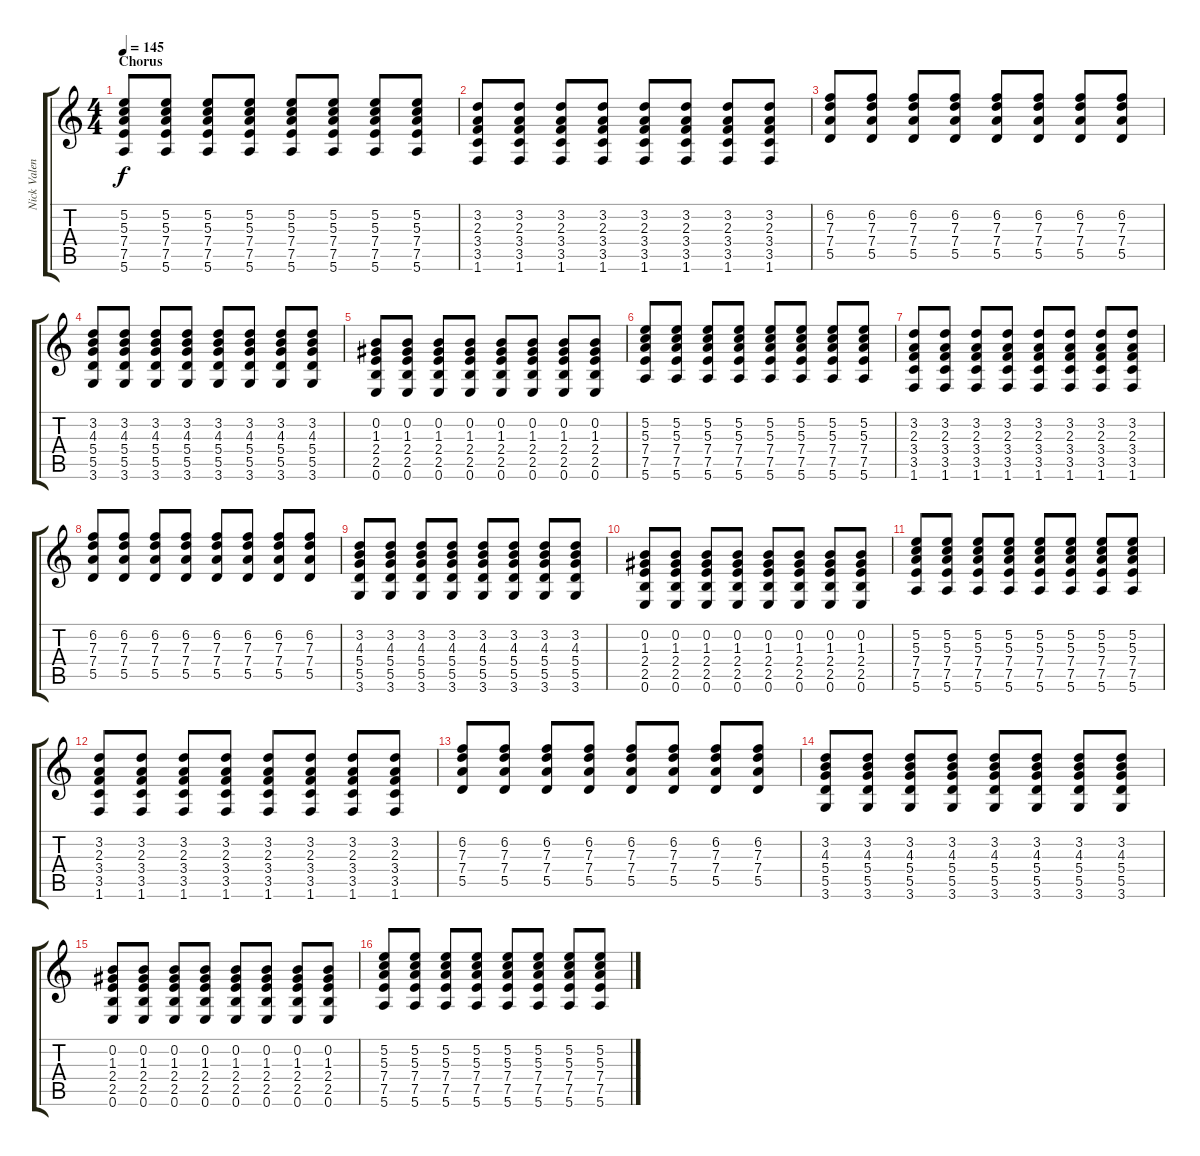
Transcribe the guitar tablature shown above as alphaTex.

\track ("Nick Valensi" "Nick Valen") {instrument electricguitarclean}
\staff {score tabs}
\tuning (E4 B3 G3 D3 A2 E2) {hide}
\ts (4 4)
\section ("" "Chorus")
\tempo 145
\clef g2
\ks c
(5.2 5.3 7.4 7.5 5.6).8{dy f} (5.2 5.3 7.4 7.5 5.6).8 (5.2 5.3 7.4 7.5 5.6).8 (5.2 5.3 7.4 7.5 5.6).8 (5.2 5.3 7.4 7.5 5.6).8 (5.2 5.3 7.4 7.5 5.6).8 (5.2 5.3 7.4 7.5 5.6).8 (5.2 5.3 7.4 7.5 5.6).8 |
(3.2 2.3 3.4 3.5 1.6).8 (3.2 2.3 3.4 3.5 1.6).8 (3.2 2.3 3.4 3.5 1.6).8 (3.2 2.3 3.4 3.5 1.6).8 (3.2 2.3 3.4 3.5 1.6).8 (3.2 2.3 3.4 3.5 1.6).8 (3.2 2.3 3.4 3.5 1.6).8 (3.2 2.3 3.4 3.5 1.6).8 |
(6.2 7.3 7.4 5.5).8 (6.2 7.3 7.4 5.5).8 (6.2 7.3 7.4 5.5).8 (6.2 7.3 7.4 5.5).8 (6.2 7.3 7.4 5.5).8 (6.2 7.3 7.4 5.5).8 (6.2 7.3 7.4 5.5).8 (6.2 7.3 7.4 5.5).8 |
(3.2 4.3 5.4 5.5 3.6).8 (3.2 4.3 5.4 5.5 3.6).8 (3.2 4.3 5.4 5.5 3.6).8 (3.2 4.3 5.4 5.5 3.6).8 (3.2 4.3 5.4 5.5 3.6).8 (3.2 4.3 5.4 5.5 3.6).8 (3.2 4.3 5.4 5.5 3.6).8 (3.2 4.3 5.4 5.5 3.6).8 |
(0.2 1.3 2.4 2.5 0.6).8 (0.2 1.3 2.4 2.5 0.6).8 (0.2 1.3 2.4 2.5 0.6).8 (0.2 1.3 2.4 2.5 0.6).8 (0.2 1.3 2.4 2.5 0.6).8 (0.2 1.3 2.4 2.5 0.6).8 (0.2 1.3 2.4 2.5 0.6).8 (0.2 1.3 2.4 2.5 0.6).8 |
(5.2 5.3 7.4 7.5 5.6).8 (5.2 5.3 7.4 7.5 5.6).8 (5.2 5.3 7.4 7.5 5.6).8 (5.2 5.3 7.4 7.5 5.6).8 (5.2 5.3 7.4 7.5 5.6).8 (5.2 5.3 7.4 7.5 5.6).8 (5.2 5.3 7.4 7.5 5.6).8 (5.2 5.3 7.4 7.5 5.6).8 |
(3.2 2.3 3.4 3.5 1.6).8 (3.2 2.3 3.4 3.5 1.6).8 (3.2 2.3 3.4 3.5 1.6).8 (3.2 2.3 3.4 3.5 1.6).8 (3.2 2.3 3.4 3.5 1.6).8 (3.2 2.3 3.4 3.5 1.6).8 (3.2 2.3 3.4 3.5 1.6).8 (3.2 2.3 3.4 3.5 1.6).8 |
(6.2 7.3 7.4 5.5).8 (6.2 7.3 7.4 5.5).8 (6.2 7.3 7.4 5.5).8 (6.2 7.3 7.4 5.5).8 (6.2 7.3 7.4 5.5).8 (6.2 7.3 7.4 5.5).8 (6.2 7.3 7.4 5.5).8 (6.2 7.3 7.4 5.5).8 |
(3.2 4.3 5.4 5.5 3.6).8 (3.2 4.3 5.4 5.5 3.6).8 (3.2 4.3 5.4 5.5 3.6).8 (3.2 4.3 5.4 5.5 3.6).8 (3.2 4.3 5.4 5.5 3.6).8 (3.2 4.3 5.4 5.5 3.6).8 (3.2 4.3 5.4 5.5 3.6).8 (3.2 4.3 5.4 5.5 3.6).8 |
(0.2 1.3 2.4 2.5 0.6).8 (0.2 1.3 2.4 2.5 0.6).8 (0.2 1.3 2.4 2.5 0.6).8 (0.2 1.3 2.4 2.5 0.6).8 (0.2 1.3 2.4 2.5 0.6).8 (0.2 1.3 2.4 2.5 0.6).8 (0.2 1.3 2.4 2.5 0.6).8 (0.2 1.3 2.4 2.5 0.6).8 |
(5.2 5.3 7.4 7.5 5.6).8 (5.2 5.3 7.4 7.5 5.6).8 (5.2 5.3 7.4 7.5 5.6).8 (5.2 5.3 7.4 7.5 5.6).8 (5.2 5.3 7.4 7.5 5.6).8 (5.2 5.3 7.4 7.5 5.6).8 (5.2 5.3 7.4 7.5 5.6).8 (5.2 5.3 7.4 7.5 5.6).8 |
(3.2 2.3 3.4 3.5 1.6).8 (3.2 2.3 3.4 3.5 1.6).8 (3.2 2.3 3.4 3.5 1.6).8 (3.2 2.3 3.4 3.5 1.6).8 (3.2 2.3 3.4 3.5 1.6).8 (3.2 2.3 3.4 3.5 1.6).8 (3.2 2.3 3.4 3.5 1.6).8 (3.2 2.3 3.4 3.5 1.6).8 |
(6.2 7.3 7.4 5.5).8 (6.2 7.3 7.4 5.5).8 (6.2 7.3 7.4 5.5).8 (6.2 7.3 7.4 5.5).8 (6.2 7.3 7.4 5.5).8 (6.2 7.3 7.4 5.5).8 (6.2 7.3 7.4 5.5).8 (6.2 7.3 7.4 5.5).8 |
(3.2 4.3 5.4 5.5 3.6).8 (3.2 4.3 5.4 5.5 3.6).8 (3.2 4.3 5.4 5.5 3.6).8 (3.2 4.3 5.4 5.5 3.6).8 (3.2 4.3 5.4 5.5 3.6).8 (3.2 4.3 5.4 5.5 3.6).8 (3.2 4.3 5.4 5.5 3.6).8 (3.2 4.3 5.4 5.5 3.6).8 |
(0.2 1.3 2.4 2.5 0.6).8 (0.2 1.3 2.4 2.5 0.6).8 (0.2 1.3 2.4 2.5 0.6).8 (0.2 1.3 2.4 2.5 0.6).8 (0.2 1.3 2.4 2.5 0.6).8 (0.2 1.3 2.4 2.5 0.6).8 (0.2 1.3 2.4 2.5 0.6).8 (0.2 1.3 2.4 2.5 0.6).8 |
(5.2 5.3 7.4 7.5 5.6).8 (5.2 5.3 7.4 7.5 5.6).8 (5.2 5.3 7.4 7.5 5.6).8 (5.2 5.3 7.4 7.5 5.6).8 (5.2 5.3 7.4 7.5 5.6).8 (5.2 5.3 7.4 7.5 5.6).8 (5.2 5.3 7.4 7.5 5.6).8 (5.2 5.3 7.4 7.5 5.6).8
